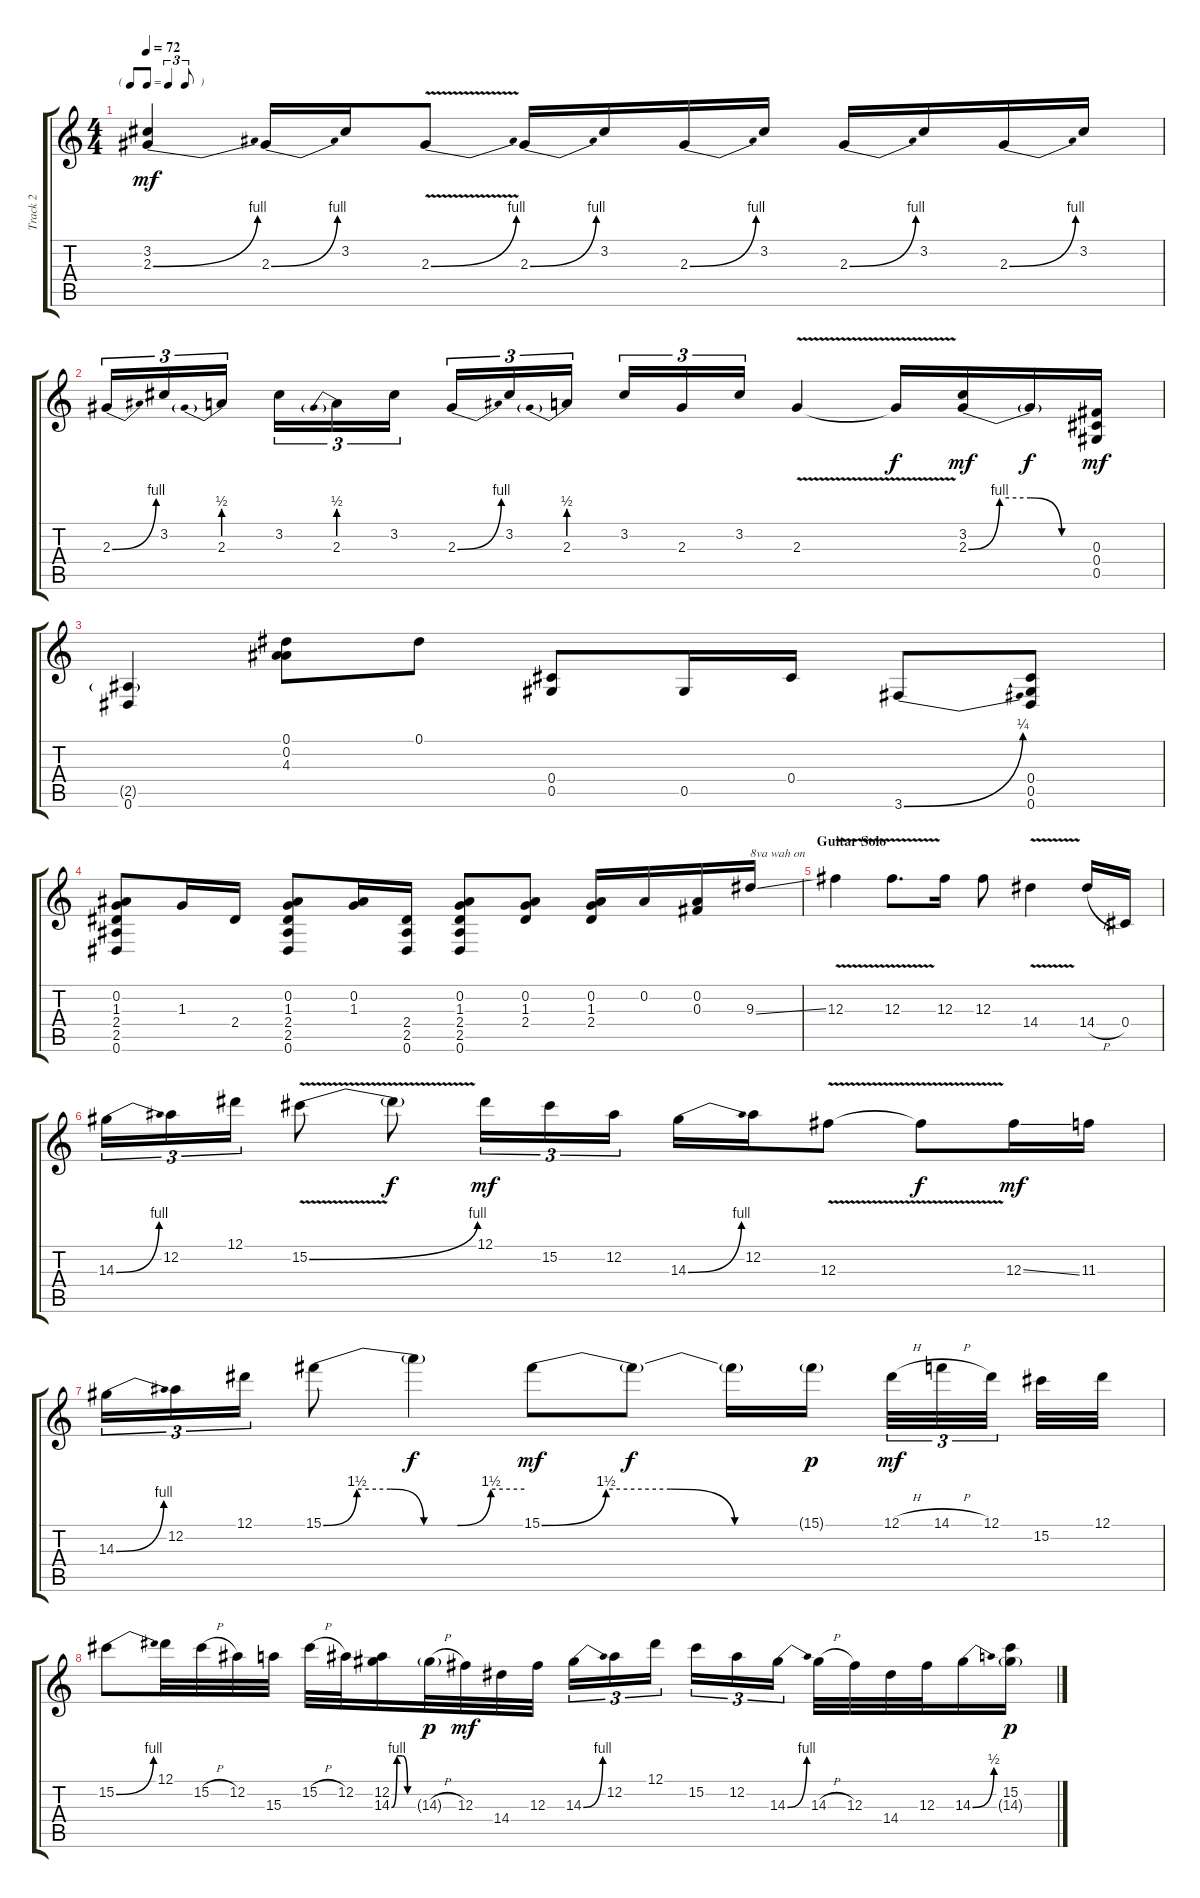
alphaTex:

\track ("Track 2" "Track 2") {instrument fretlessbass}
\staff {score tabs}
\tuning (Eb4 Bb3 Gb3 Db3 Ab2 Eb2) {hide}
\ts (4 4)
\tf triplet8th
\tempo 72
\clef g2
\ks c
(3.2 2.3{be (bend 0 0 60 4)}).4{dy mf} 2.3{be (bend 0 0 60 4)}.16 3.2.16 2.3{be (bend 0 0 60 4) v}.8 2.3{be (bend 0 0 60 4)}.16 3.2.16 2.3{be (bend 0 0 60 4)}.16 3.2.16 2.3{be (bend 0 0 60 4)}.16 3.2.16 2.3{be (bend 0 0 60 4)}.16 3.2.16 |
2.3{be (bend 0 0 60 4)}.16{tu (3 2)} 3.2.16{tu (3 2)} 2.3{be (prebend 0 2 60 2)}.16{tu (3 2) beam splitsecondary} 3.2.16{tu (3 2)} 2.3{be (prebend 0 2 60 2)}.16{tu (3 2)} 3.2.16{tu (3 2)} 2.3{be (bend 0 0 60 4)}.16{tu (3 2)} 3.2.16{tu (3 2)} 2.3{be (prebend 0 2 60 2)}.16{tu (3 2) beam splitsecondary} 3.2.16{tu (3 2)} 2.3.16{tu (3 2)} 3.2.16{tu (3 2)} 2.3{v}.4 2.3{t}.16{dy f} (3.2 2.3{be (custom 0 0 15 4 30 4 45 0 60 0)}).16{dy mf} 2.3{t}.16{dy f} (0.3 0.4 0.5).16{dy mf} |
(2.5{g} 0.6).4 (0.1 0.2 4.3).8 0.1.8 (0.4 0.5).8 0.5.16 0.4.16 3.6{be (bend 0 0 60 1)}.8 (0.4 0.5 0.6).8 |
(0.2 1.3 2.4 2.5 0.6).8 1.3.16 2.4.16 (0.2 1.3 2.4 2.5 0.6).8 (0.2 1.3).16 (2.4 2.5 0.6).16 (0.2 1.3 2.4 2.5 0.6).8 (0.2 1.3 2.4).8 (0.2 1.3 2.4).16 0.2.16 (0.2 0.3).16 9.3{ss}.16{txt "8va wah on "} |
\section ("" "Guitar Solo")
12.3{v}.4 12.3{v}.8{d} 12.3.16 12.3.8 14.4{v}.4 14.4{h}.16 0.4.16 |
14.3{be (bend 0 0 60 4)}.16{tu (3 2)} 12.2.16{tu (3 2)} 12.1.16{tu (3 2)} 15.2{be (bend 0 0 60 4) v}.8 15.2{t}.8{dy f} 12.1.16{tu (3 2) dy mf} 15.2.16{tu (3 2)} 12.2.16{tu (3 2)} 14.3{be (bend 0 0 60 4)}.16 12.2.16 12.3{v}.8 12.3{t}.8{dy f} 12.3{ss}.16{dy mf} 11.3.16 |
14.3{be (bend 0 0 60 4)}.16{tu (3 2)} 12.2.16{tu (3 2)} 12.1.16{tu (3 2)} 15.1{be (custom 0 0 10 6 20 6 30 0 40 0 50 6 60 6)}.8 15.1{t}.4{dy f} 15.1{be (custom 0 0 15 6 30 6 45 0 60 0)}.8{dy mf} 15.1{t}.8{dy f} 15.1{t}.16 15.1{g}.16{dy p beam splitsecondary} 12.1{h}.32{tu (3 2) dy mf} 14.1{h}.32{tu (3 2)} 12.1.32{tu (3 2) beam splitsecondary} 15.2.32 12.1.32 |
15.2{be (bend 0 0 60 4)}.8 12.1.32 15.2{h}.32 12.2.32 15.3.32 15.2{h}.32 12.2.32 (12.2 14.3{be (custom 0 0 15 4 30 4 45 0 60 0)}).16 14.3{h g}.32{dy p} 12.3.32{dy mf} 14.4.32 12.3.32 14.3{be (bend 0 0 60 4)}.16{tu (3 2)} 12.2.16{tu (3 2)} 12.1.16{tu (3 2) beam splitsecondary} 15.2.16{tu (3 2)} 12.2.16{tu (3 2)} 14.3{be (bend 0 0 60 4)}.16{tu (3 2)} 14.3{h}.32 12.3.32 14.4.32 12.3.32 14.3{be (bend 0 0 60 2)}.16 (15.2 14.3{g}).16{dy p}
